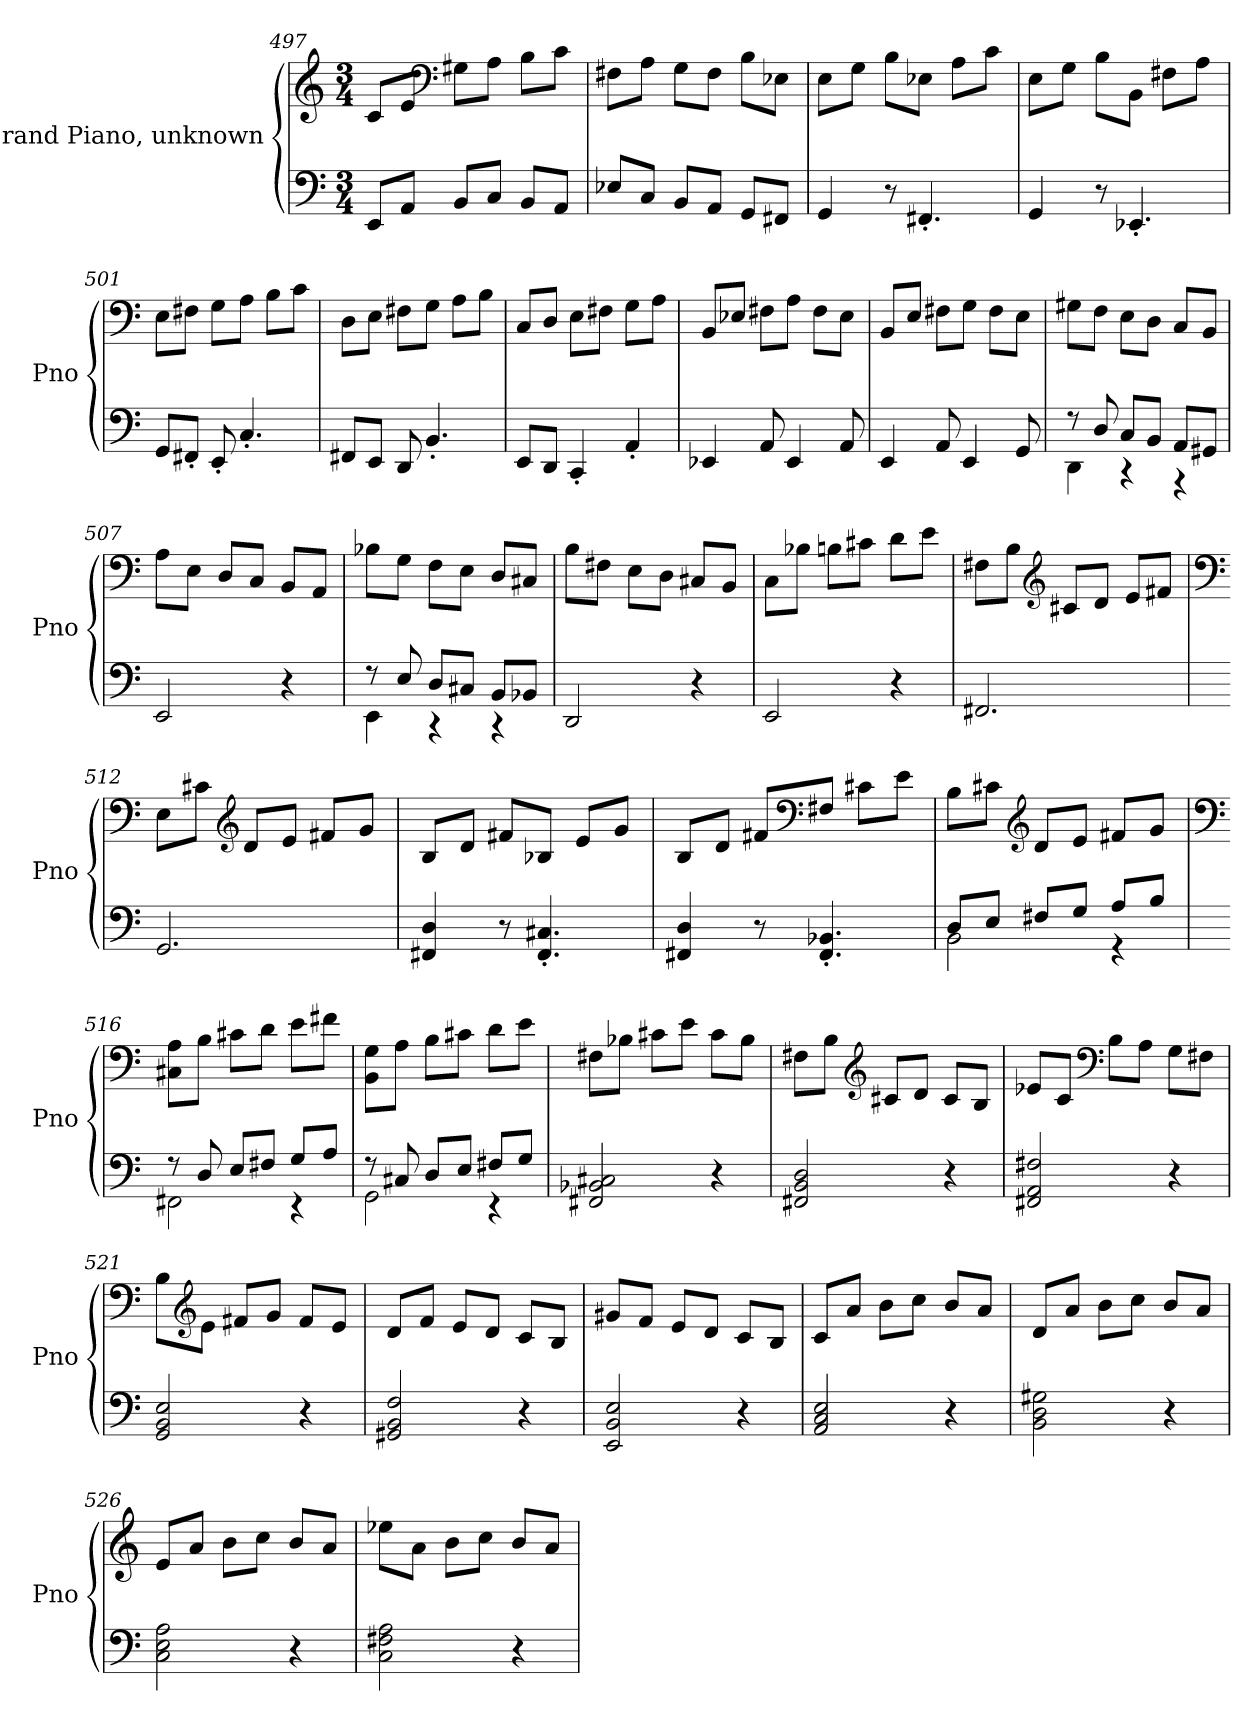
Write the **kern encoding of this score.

**kern	**kern
*part1	*part1
*staff2	*staff1
*I"Grand Piano, unknown	*
*I'Pno	*
*clefF4	*clefG2
*k[]	*k[]
*M3/4	*M3/4
=497	=497
8EE/L	8c/L
8AA/J	8e/J
*	*clefF4
8BB/L	8G#X\L
8C/J	8A\J
8BB/L	8B\L
8AA/J	8c\J
=498	=498
8E-X/L	8F#X\L
8C/J	8A\J
8BB/L	8G\L
8AA/J	8F#\J
8GG/L	8B\L
8FF#X/J	8E-X\J
=499	=499
4GG/	8E\L
.	8G\J
8r	8B\L
4.FF#X'/	8E-X\J
.	8A\L
.	8c\J
=500	=500
4GG/	8E\L
.	8G\J
8r	8B\L
4.EE-X'/	8BB\J
.	8F#X\L
.	8A\J
!!LO:LB:g=z
=501	=501
8GG/L	8E\L
8FF#X'/J	8F#X\J
8EE'/	8G\L
4.C'/	8A\J
.	8B\L
.	8c\J
=502	=502
8FF#X/L	8D\L
8EE/J	8E\J
8DD/	8F#X\L
4.BB'/	8G\J
.	8A\L
.	8B\J
=503	=503
8EE/L	8C/L
8DD/J	8D/J
4CC'/	8E\L
.	8F#X\J
4AA'/	8G\L
.	8A\J
=504	=504
4EE-X/	8BB/L
.	8E-X/J
8AA/	8F#X\L
4EE-/	8A\J
.	8F#\L
8AA/	8E-\J
=505	=505
4EE/	8BB/L
.	8E/J
8AA/	8F#X\L
4EE/	8G\J
.	8F#\L
8GG/	8E\J
!!LO:LB:g=z
=506	=506
*^	*
8r	4DD\	8G#X\L
8D/	.	8F\J
8C/L	4r	8E\L
8BB/J	.	8D\J
8AA/L	4r	8C/L
8GG#X/J	.	8BB/J
*v	*v	*
=507	=507
2EE/	8A\L
.	8E\J
.	8D/L
.	8C/J
4r	8BB/L
.	8AA/J
=508	=508
*^	*
8r	4EE\	8B-X\L
8E/	.	8G\J
8D/L	4r	8F\L
8C#X/J	.	8E\J
8BB/L	4r	8D/L
8BB-X/J	.	8C#X/J
*v	*v	*
=509	=509
2DD/	8B\L
.	8F#X\J
.	8E\L
.	8D\J
4r	8C#X/L
.	8BB/J
=510	=510
2EE/	8C\L
.	8B-X\J
.	8Bn\L
.	8c#X\J
4r	8d\L
.	8e\J
!!LO:LB:g=z
=511	=511
2.FF#X/	8F#X\L
.	8B\J
*	*clefG2
.	8c#X/L
.	8d/J
.	8e/L
.	8f#X/J
=512	=512
*	*clefF4
2.GG/	8E\L
.	8c#X\J
*	*clefG2
.	8d/L
.	8e/J
.	8f#X/L
.	8g/J
=513	=513
4FF#X/ 4D/	8B/L
.	8d/J
8r	8f#X/L
4.FF#/' 4.C#X/'	8B-X/J
.	8e/L
.	8g/J
=514	=514
4FF#X/ 4D/	8B/L
.	8d/J
8r	8f#X/L
*	*clefF4
4.FF#/' 4.BB-X/'	8F#X/J
.	8c#X\L
.	8e\J
!!LO:PB:g=z
=515	=515
*^	*
8D/L	2BB\	8B\L
8E/J	.	8c#X\J
*	*	*clefG2
8F#X/L	.	8d/L
8G/J	.	8e/J
8A/L	4r	8f#X/L
8B/J	.	8g/J
=516	=516	=516
*	*	*clefF4
8r	2FF#X\	8C#X\ 8A\L
8D/	.	8B\J
8E/L	.	8c#X\L
8F#X/J	.	8d\J
8G/L	4r	8e\L
8A/J	.	8f#X\J
=517	=517	=517
8r	2GG\	8BB\ 8G\L
8C#X/	.	8A\J
8D/L	.	8B\L
8E/J	.	8c#X\J
8F#X/L	4r	8d\L
8G/J	.	8e\J
*v	*v	*
=518	=518
2FF#X/ 2BB-X/ 2C#X/	8F#X\L
.	8B-X\J
.	8c#X\L
.	8e\J
4r	8c#\L
.	8B-\J
!!LO:LB:g=z
=519	=519
2FF#X/ 2BB/ 2D/	8F#X\L
.	8B\J
*	*clefG2
.	8c#X/L
.	8d/J
4r	8c#/L
.	8B/J
=520	=520
2FF#X/ 2AA/ 2F#X/	8e-X/L
.	8c/J
*	*clefF4
.	8B\L
.	8A\J
4r	8G\L
.	8F#X\J
=521	=521
2GG/ 2BB/ 2E/	8B\L
*	*clefG2
.	8e\J
.	8f#X/L
.	8g/J
4r	8f#/L
.	8e/J
=522	=522
2GG#X/ 2BB/ 2F/	8d/L
.	8f/J
.	8e/L
.	8d/J
4r	8c/L
.	8B/J
=523	=523
2EE/ 2BB/ 2E/	8g#X/L
.	8f/J
.	8e/L
.	8d/J
4r	8c/L
.	8B/J
!!LO:LB:g=z
=524	=524
2AA/ 2C/ 2E/	8c/L
.	8a/J
.	8b\L
.	8cc\J
4r	8b/L
.	8a/J
=525	=525
2BB\ 2D\ 2G#X\	8d/L
.	8a/J
.	8b\L
.	8cc\J
4r	8b/L
.	8a/J
=526	=526
2C\ 2E\ 2A\	8e/L
.	8a/J
.	8b\L
.	8cc\J
4r	8b/L
.	8a/J
=527	=527
2C\ 2F#X\ 2A\	8ee-X\L
.	8a\J
.	8b\L
.	8cc\J
4r	8b/L
.	8a/J
=	=
*-	*-
